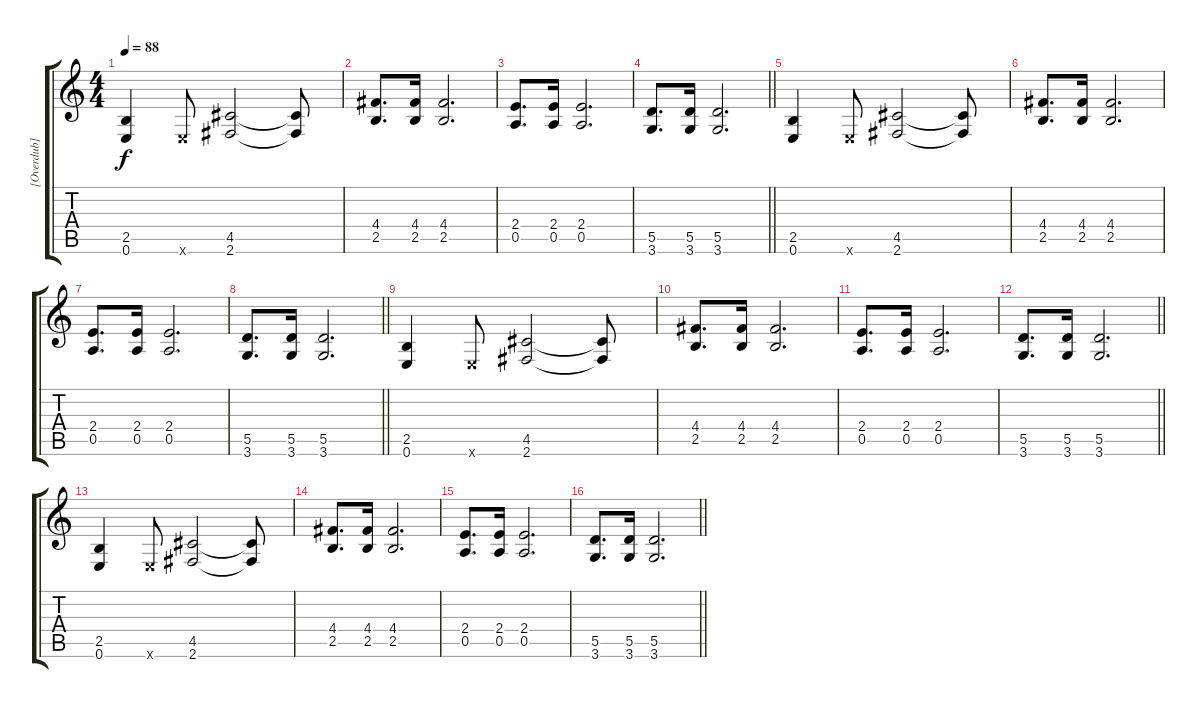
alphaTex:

\track ("[Overdub]" "[Overdub]") {instrument distortionguitar}
\staff {score tabs}
\tuning (E4 B3 G3 D3 A2 E2) {hide}
\ts (4 4)
\tempo 88
\clef g2
\ks c
(2.5 0.6).4{dy f} 0.6{x}.8 (4.5 2.6).2 (4.5{t} 2.6{t}).8 |
(4.4 2.5).8{d} (4.4 2.5).16 (4.4 2.5).2{d} |
(2.4 0.5).8{d} (2.4 0.5).16 (2.4 0.5).2{d} |
\barLineRight lightlight
(5.5 3.6).8{d} (5.5 3.6).16 (5.5 3.6).2{d} |
(2.5 0.6).4 0.6{x}.8 (4.5 2.6).2 (4.5{t} 2.6{t}).8 |
(4.4 2.5).8{d} (4.4 2.5).16 (4.4 2.5).2{d} |
(2.4 0.5).8{d} (2.4 0.5).16 (2.4 0.5).2{d} |
\barLineRight lightlight
(5.5 3.6).8{d} (5.5 3.6).16 (5.5 3.6).2{d} |
(2.5 0.6).4 0.6{x}.8 (4.5 2.6).2 (4.5{t} 2.6{t}).8 |
(4.4 2.5).8{d} (4.4 2.5).16 (4.4 2.5).2{d} |
(2.4 0.5).8{d} (2.4 0.5).16 (2.4 0.5).2{d} |
\barLineRight lightlight
(5.5 3.6).8{d} (5.5 3.6).16 (5.5 3.6).2{d} |
(2.5 0.6).4 0.6{x}.8 (4.5 2.6).2 (4.5{t} 2.6{t}).8 |
(4.4 2.5).8{d} (4.4 2.5).16 (4.4 2.5).2{d} |
(2.4 0.5).8{d} (2.4 0.5).16 (2.4 0.5).2{d} |
\barLineRight lightlight
(5.5 3.6).8{d} (5.5 3.6).16 (5.5 3.6).2{d}
